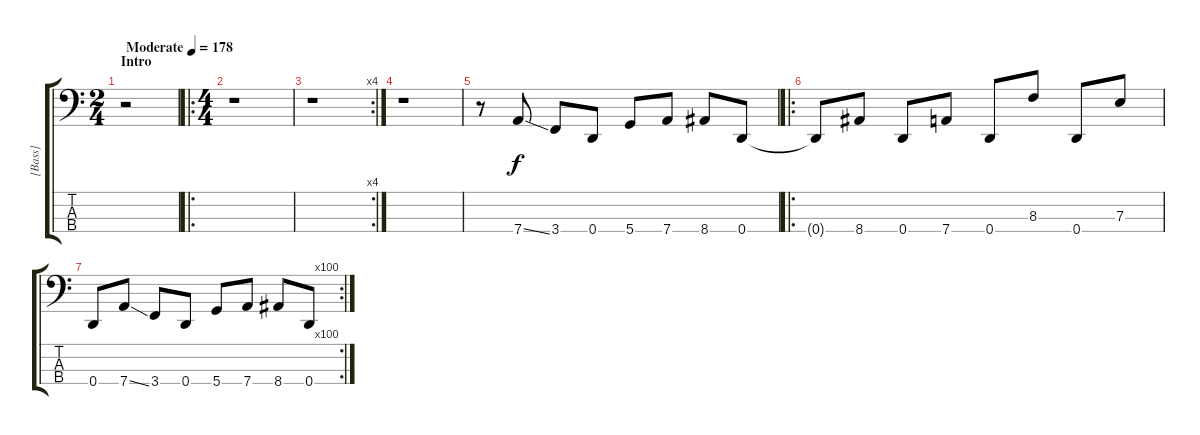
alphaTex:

\track ("[Bass]" "[Bass]") {instrument electricbassfinger}
\staff {score tabs}
\tuning (G2 D2 A1 D1) {hide}
\ts (2 4)
\section ("" "Intro")
\tempo (178 "Moderate")
\clef f4
\ks c
r.2{dy f instrument electricbassfinger} |
\ro
\ts (4 4)
r.1 |
\rc 4
r.1 |
r.1 |
r.8 7.4{ss}.8 3.4.8 0.4.8 5.4.8 7.4.8 8.4.8 0.4.8 |
\ro
0.4{t}.8 8.4.8 0.4.8 7.4.8 0.4.8 8.3.8 0.4.8 7.3.8 |
\rc 100
0.4.8 7.4{ss}.8 3.4.8 0.4.8 5.4.8 7.4.8 8.4.8 0.4.8
